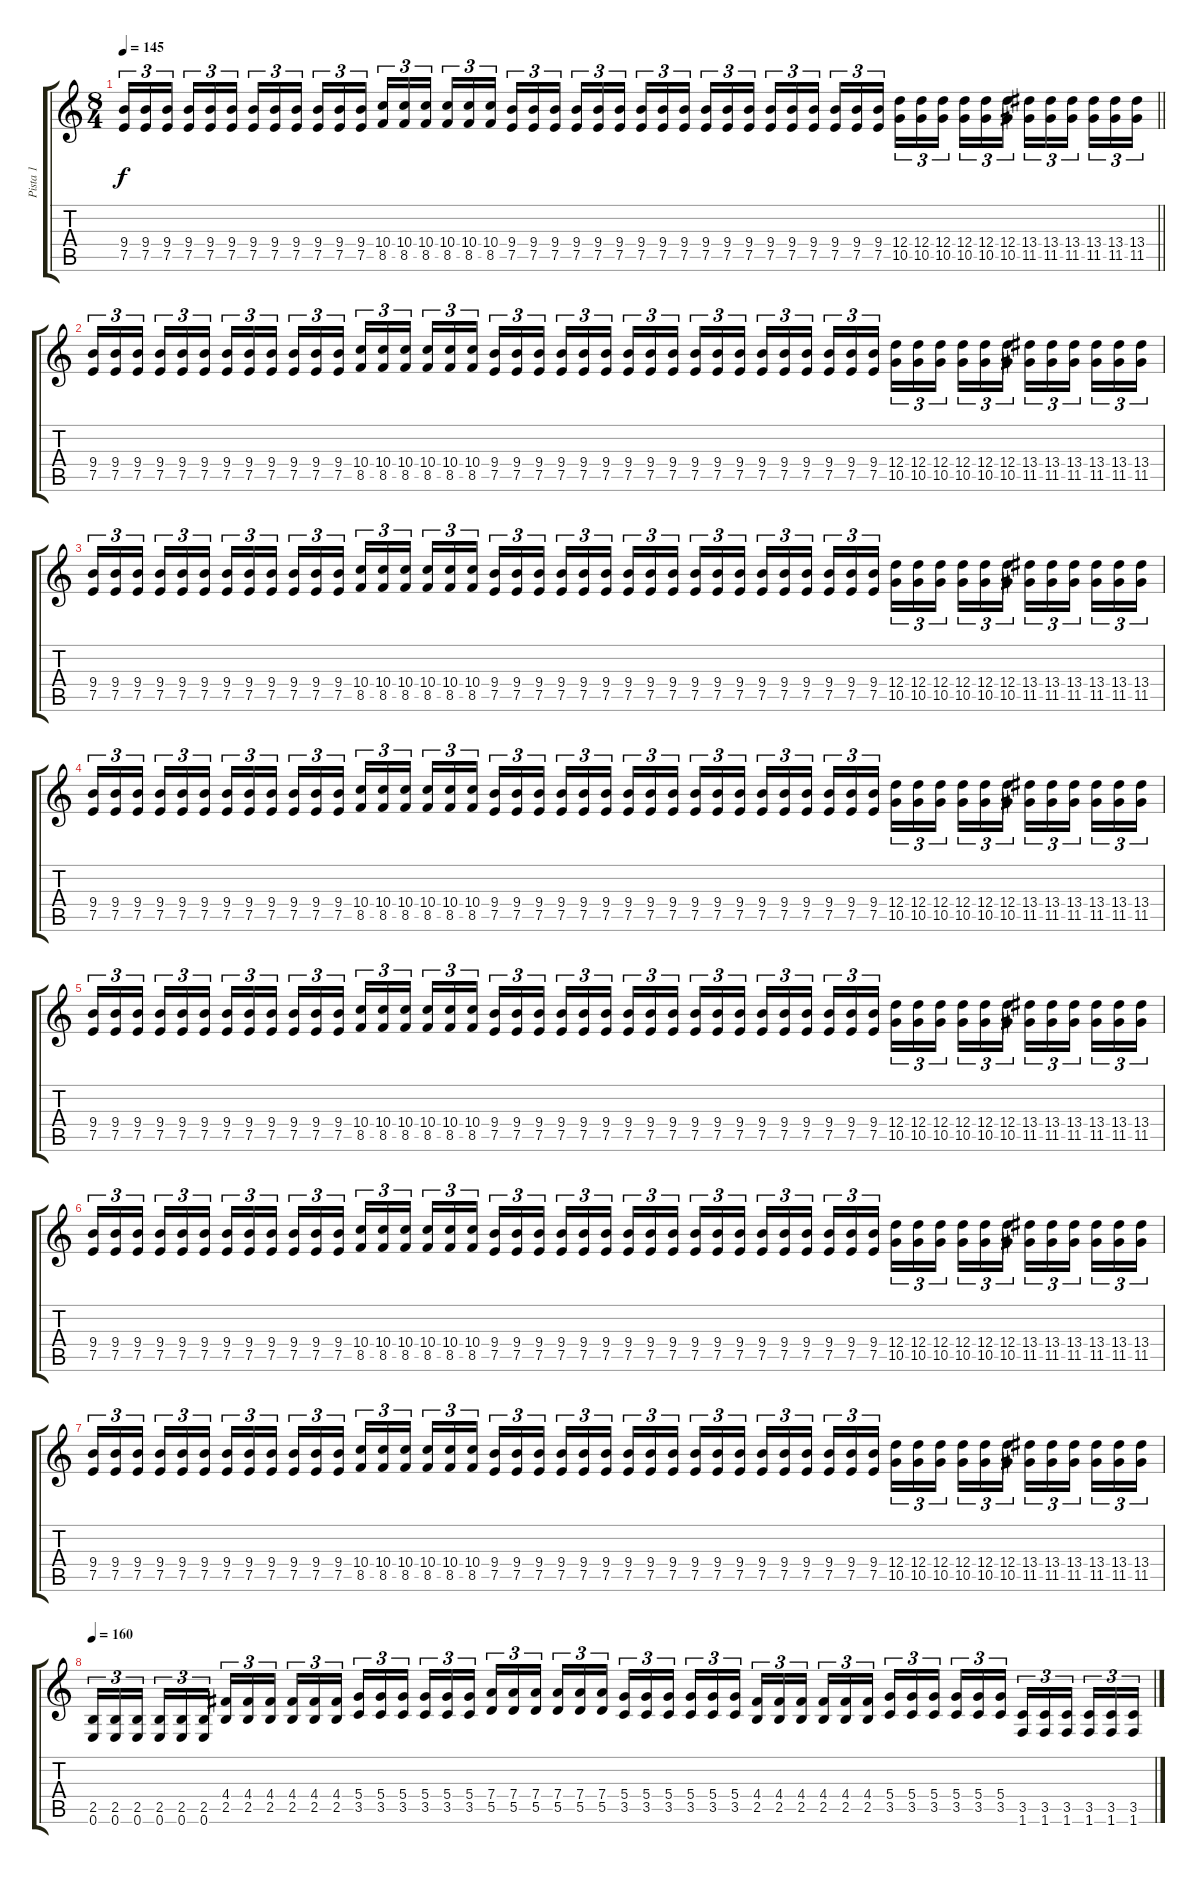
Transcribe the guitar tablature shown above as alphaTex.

\track ("Pista 1" "Pista 1") {instrument distortionguitar}
\staff {score tabs}
\tuning (E4 B3 G3 D3 A2 E2) {hide}
\ts (8 4)
\tempo 145
\clef g2
\barLineRight lightlight
\ks c
(9.4 7.5).16{tu (3 2) dy f} (9.4 7.5).16{tu (3 2)} (9.4 7.5).16{tu (3 2) beam splitsecondary} (9.4 7.5).16{tu (3 2)} (9.4 7.5).16{tu (3 2)} (9.4 7.5).16{tu (3 2)} (9.4 7.5).16{tu (3 2)} (9.4 7.5).16{tu (3 2)} (9.4 7.5).16{tu (3 2) beam splitsecondary} (9.4 7.5).16{tu (3 2)} (9.4 7.5).16{tu (3 2)} (9.4 7.5).16{tu (3 2)} (10.4 8.5).16{tu (3 2)} (10.4 8.5).16{tu (3 2)} (10.4 8.5).16{tu (3 2) beam splitsecondary} (10.4 8.5).16{tu (3 2)} (10.4 8.5).16{tu (3 2)} (10.4 8.5).16{tu (3 2)} (9.4 7.5).16{tu (3 2)} (9.4 7.5).16{tu (3 2)} (9.4 7.5).16{tu (3 2) beam splitsecondary} (9.4 7.5).16{tu (3 2)} (9.4 7.5).16{tu (3 2)} (9.4 7.5).16{tu (3 2)} (9.4 7.5).16{tu (3 2)} (9.4 7.5).16{tu (3 2)} (9.4 7.5).16{tu (3 2) beam splitsecondary} (9.4 7.5).16{tu (3 2)} (9.4 7.5).16{tu (3 2)} (9.4 7.5).16{tu (3 2)} (9.4 7.5).16{tu (3 2)} (9.4 7.5).16{tu (3 2)} (9.4 7.5).16{tu (3 2) beam splitsecondary} (9.4 7.5).16{tu (3 2)} (9.4 7.5).16{tu (3 2)} (9.4 7.5).16{tu (3 2)} (12.4 10.5).16{tu (3 2)} (12.4 10.5).16{tu (3 2)} (12.4 10.5).16{tu (3 2) beam splitsecondary} (12.4 10.5).16{tu (3 2)} (12.4 10.5).16{tu (3 2)} (12.4 10.5).16{tu (3 2)} (13.4 11.5).16{tu (3 2)} (13.4 11.5).16{tu (3 2)} (13.4 11.5).16{tu (3 2) beam splitsecondary} (13.4 11.5).16{tu (3 2)} (13.4 11.5).16{tu (3 2)} (13.4 11.5).16{tu (3 2)} |
(9.4 7.5).16{tu (3 2)} (9.4 7.5).16{tu (3 2)} (9.4 7.5).16{tu (3 2) beam splitsecondary} (9.4 7.5).16{tu (3 2)} (9.4 7.5).16{tu (3 2)} (9.4 7.5).16{tu (3 2)} (9.4 7.5).16{tu (3 2)} (9.4 7.5).16{tu (3 2)} (9.4 7.5).16{tu (3 2) beam splitsecondary} (9.4 7.5).16{tu (3 2)} (9.4 7.5).16{tu (3 2)} (9.4 7.5).16{tu (3 2)} (10.4 8.5).16{tu (3 2)} (10.4 8.5).16{tu (3 2)} (10.4 8.5).16{tu (3 2) beam splitsecondary} (10.4 8.5).16{tu (3 2)} (10.4 8.5).16{tu (3 2)} (10.4 8.5).16{tu (3 2)} (9.4 7.5).16{tu (3 2)} (9.4 7.5).16{tu (3 2)} (9.4 7.5).16{tu (3 2) beam splitsecondary} (9.4 7.5).16{tu (3 2)} (9.4 7.5).16{tu (3 2)} (9.4 7.5).16{tu (3 2)} (9.4 7.5).16{tu (3 2)} (9.4 7.5).16{tu (3 2)} (9.4 7.5).16{tu (3 2) beam splitsecondary} (9.4 7.5).16{tu (3 2)} (9.4 7.5).16{tu (3 2)} (9.4 7.5).16{tu (3 2)} (9.4 7.5).16{tu (3 2)} (9.4 7.5).16{tu (3 2)} (9.4 7.5).16{tu (3 2) beam splitsecondary} (9.4 7.5).16{tu (3 2)} (9.4 7.5).16{tu (3 2)} (9.4 7.5).16{tu (3 2)} (12.4 10.5).16{tu (3 2)} (12.4 10.5).16{tu (3 2)} (12.4 10.5).16{tu (3 2) beam splitsecondary} (12.4 10.5).16{tu (3 2)} (12.4 10.5).16{tu (3 2)} (12.4 10.5).16{tu (3 2)} (13.4 11.5).16{tu (3 2)} (13.4 11.5).16{tu (3 2)} (13.4 11.5).16{tu (3 2) beam splitsecondary} (13.4 11.5).16{tu (3 2)} (13.4 11.5).16{tu (3 2)} (13.4 11.5).16{tu (3 2)} |
(9.4 7.5).16{tu (3 2)} (9.4 7.5).16{tu (3 2)} (9.4 7.5).16{tu (3 2) beam splitsecondary} (9.4 7.5).16{tu (3 2)} (9.4 7.5).16{tu (3 2)} (9.4 7.5).16{tu (3 2)} (9.4 7.5).16{tu (3 2)} (9.4 7.5).16{tu (3 2)} (9.4 7.5).16{tu (3 2) beam splitsecondary} (9.4 7.5).16{tu (3 2)} (9.4 7.5).16{tu (3 2)} (9.4 7.5).16{tu (3 2)} (10.4 8.5).16{tu (3 2)} (10.4 8.5).16{tu (3 2)} (10.4 8.5).16{tu (3 2) beam splitsecondary} (10.4 8.5).16{tu (3 2)} (10.4 8.5).16{tu (3 2)} (10.4 8.5).16{tu (3 2)} (9.4 7.5).16{tu (3 2)} (9.4 7.5).16{tu (3 2)} (9.4 7.5).16{tu (3 2) beam splitsecondary} (9.4 7.5).16{tu (3 2)} (9.4 7.5).16{tu (3 2)} (9.4 7.5).16{tu (3 2)} (9.4 7.5).16{tu (3 2)} (9.4 7.5).16{tu (3 2)} (9.4 7.5).16{tu (3 2) beam splitsecondary} (9.4 7.5).16{tu (3 2)} (9.4 7.5).16{tu (3 2)} (9.4 7.5).16{tu (3 2)} (9.4 7.5).16{tu (3 2)} (9.4 7.5).16{tu (3 2)} (9.4 7.5).16{tu (3 2) beam splitsecondary} (9.4 7.5).16{tu (3 2)} (9.4 7.5).16{tu (3 2)} (9.4 7.5).16{tu (3 2)} (12.4 10.5).16{tu (3 2)} (12.4 10.5).16{tu (3 2)} (12.4 10.5).16{tu (3 2) beam splitsecondary} (12.4 10.5).16{tu (3 2)} (12.4 10.5).16{tu (3 2)} (12.4 10.5).16{tu (3 2)} (13.4 11.5).16{tu (3 2)} (13.4 11.5).16{tu (3 2)} (13.4 11.5).16{tu (3 2) beam splitsecondary} (13.4 11.5).16{tu (3 2)} (13.4 11.5).16{tu (3 2)} (13.4 11.5).16{tu (3 2)} |
(9.4 7.5).16{tu (3 2)} (9.4 7.5).16{tu (3 2)} (9.4 7.5).16{tu (3 2) beam splitsecondary} (9.4 7.5).16{tu (3 2)} (9.4 7.5).16{tu (3 2)} (9.4 7.5).16{tu (3 2)} (9.4 7.5).16{tu (3 2)} (9.4 7.5).16{tu (3 2)} (9.4 7.5).16{tu (3 2) beam splitsecondary} (9.4 7.5).16{tu (3 2)} (9.4 7.5).16{tu (3 2)} (9.4 7.5).16{tu (3 2)} (10.4 8.5).16{tu (3 2)} (10.4 8.5).16{tu (3 2)} (10.4 8.5).16{tu (3 2) beam splitsecondary} (10.4 8.5).16{tu (3 2)} (10.4 8.5).16{tu (3 2)} (10.4 8.5).16{tu (3 2)} (9.4 7.5).16{tu (3 2)} (9.4 7.5).16{tu (3 2)} (9.4 7.5).16{tu (3 2) beam splitsecondary} (9.4 7.5).16{tu (3 2)} (9.4 7.5).16{tu (3 2)} (9.4 7.5).16{tu (3 2)} (9.4 7.5).16{tu (3 2)} (9.4 7.5).16{tu (3 2)} (9.4 7.5).16{tu (3 2) beam splitsecondary} (9.4 7.5).16{tu (3 2)} (9.4 7.5).16{tu (3 2)} (9.4 7.5).16{tu (3 2)} (9.4 7.5).16{tu (3 2)} (9.4 7.5).16{tu (3 2)} (9.4 7.5).16{tu (3 2) beam splitsecondary} (9.4 7.5).16{tu (3 2)} (9.4 7.5).16{tu (3 2)} (9.4 7.5).16{tu (3 2)} (12.4 10.5).16{tu (3 2)} (12.4 10.5).16{tu (3 2)} (12.4 10.5).16{tu (3 2) beam splitsecondary} (12.4 10.5).16{tu (3 2)} (12.4 10.5).16{tu (3 2)} (12.4 10.5).16{tu (3 2)} (13.4 11.5).16{tu (3 2)} (13.4 11.5).16{tu (3 2)} (13.4 11.5).16{tu (3 2) beam splitsecondary} (13.4 11.5).16{tu (3 2)} (13.4 11.5).16{tu (3 2)} (13.4 11.5).16{tu (3 2)} |
(9.4 7.5).16{tu (3 2)} (9.4 7.5).16{tu (3 2)} (9.4 7.5).16{tu (3 2) beam splitsecondary} (9.4 7.5).16{tu (3 2)} (9.4 7.5).16{tu (3 2)} (9.4 7.5).16{tu (3 2)} (9.4 7.5).16{tu (3 2)} (9.4 7.5).16{tu (3 2)} (9.4 7.5).16{tu (3 2) beam splitsecondary} (9.4 7.5).16{tu (3 2)} (9.4 7.5).16{tu (3 2)} (9.4 7.5).16{tu (3 2)} (10.4 8.5).16{tu (3 2)} (10.4 8.5).16{tu (3 2)} (10.4 8.5).16{tu (3 2) beam splitsecondary} (10.4 8.5).16{tu (3 2)} (10.4 8.5).16{tu (3 2)} (10.4 8.5).16{tu (3 2)} (9.4 7.5).16{tu (3 2)} (9.4 7.5).16{tu (3 2)} (9.4 7.5).16{tu (3 2) beam splitsecondary} (9.4 7.5).16{tu (3 2)} (9.4 7.5).16{tu (3 2)} (9.4 7.5).16{tu (3 2)} (9.4 7.5).16{tu (3 2)} (9.4 7.5).16{tu (3 2)} (9.4 7.5).16{tu (3 2) beam splitsecondary} (9.4 7.5).16{tu (3 2)} (9.4 7.5).16{tu (3 2)} (9.4 7.5).16{tu (3 2)} (9.4 7.5).16{tu (3 2)} (9.4 7.5).16{tu (3 2)} (9.4 7.5).16{tu (3 2) beam splitsecondary} (9.4 7.5).16{tu (3 2)} (9.4 7.5).16{tu (3 2)} (9.4 7.5).16{tu (3 2)} (12.4 10.5).16{tu (3 2)} (12.4 10.5).16{tu (3 2)} (12.4 10.5).16{tu (3 2) beam splitsecondary} (12.4 10.5).16{tu (3 2)} (12.4 10.5).16{tu (3 2)} (12.4 10.5).16{tu (3 2)} (13.4 11.5).16{tu (3 2)} (13.4 11.5).16{tu (3 2)} (13.4 11.5).16{tu (3 2) beam splitsecondary} (13.4 11.5).16{tu (3 2)} (13.4 11.5).16{tu (3 2)} (13.4 11.5).16{tu (3 2)} |
(9.4 7.5).16{tu (3 2)} (9.4 7.5).16{tu (3 2)} (9.4 7.5).16{tu (3 2) beam splitsecondary} (9.4 7.5).16{tu (3 2)} (9.4 7.5).16{tu (3 2)} (9.4 7.5).16{tu (3 2)} (9.4 7.5).16{tu (3 2)} (9.4 7.5).16{tu (3 2)} (9.4 7.5).16{tu (3 2) beam splitsecondary} (9.4 7.5).16{tu (3 2)} (9.4 7.5).16{tu (3 2)} (9.4 7.5).16{tu (3 2)} (10.4 8.5).16{tu (3 2)} (10.4 8.5).16{tu (3 2)} (10.4 8.5).16{tu (3 2) beam splitsecondary} (10.4 8.5).16{tu (3 2)} (10.4 8.5).16{tu (3 2)} (10.4 8.5).16{tu (3 2)} (9.4 7.5).16{tu (3 2)} (9.4 7.5).16{tu (3 2)} (9.4 7.5).16{tu (3 2) beam splitsecondary} (9.4 7.5).16{tu (3 2)} (9.4 7.5).16{tu (3 2)} (9.4 7.5).16{tu (3 2)} (9.4 7.5).16{tu (3 2)} (9.4 7.5).16{tu (3 2)} (9.4 7.5).16{tu (3 2) beam splitsecondary} (9.4 7.5).16{tu (3 2)} (9.4 7.5).16{tu (3 2)} (9.4 7.5).16{tu (3 2)} (9.4 7.5).16{tu (3 2)} (9.4 7.5).16{tu (3 2)} (9.4 7.5).16{tu (3 2) beam splitsecondary} (9.4 7.5).16{tu (3 2)} (9.4 7.5).16{tu (3 2)} (9.4 7.5).16{tu (3 2)} (12.4 10.5).16{tu (3 2)} (12.4 10.5).16{tu (3 2)} (12.4 10.5).16{tu (3 2) beam splitsecondary} (12.4 10.5).16{tu (3 2)} (12.4 10.5).16{tu (3 2)} (12.4 10.5).16{tu (3 2)} (13.4 11.5).16{tu (3 2)} (13.4 11.5).16{tu (3 2)} (13.4 11.5).16{tu (3 2) beam splitsecondary} (13.4 11.5).16{tu (3 2)} (13.4 11.5).16{tu (3 2)} (13.4 11.5).16{tu (3 2)} |
(9.4 7.5).16{tu (3 2)} (9.4 7.5).16{tu (3 2)} (9.4 7.5).16{tu (3 2) beam splitsecondary} (9.4 7.5).16{tu (3 2)} (9.4 7.5).16{tu (3 2)} (9.4 7.5).16{tu (3 2)} (9.4 7.5).16{tu (3 2)} (9.4 7.5).16{tu (3 2)} (9.4 7.5).16{tu (3 2) beam splitsecondary} (9.4 7.5).16{tu (3 2)} (9.4 7.5).16{tu (3 2)} (9.4 7.5).16{tu (3 2)} (10.4 8.5).16{tu (3 2)} (10.4 8.5).16{tu (3 2)} (10.4 8.5).16{tu (3 2) beam splitsecondary} (10.4 8.5).16{tu (3 2)} (10.4 8.5).16{tu (3 2)} (10.4 8.5).16{tu (3 2)} (9.4 7.5).16{tu (3 2)} (9.4 7.5).16{tu (3 2)} (9.4 7.5).16{tu (3 2) beam splitsecondary} (9.4 7.5).16{tu (3 2)} (9.4 7.5).16{tu (3 2)} (9.4 7.5).16{tu (3 2)} (9.4 7.5).16{tu (3 2)} (9.4 7.5).16{tu (3 2)} (9.4 7.5).16{tu (3 2) beam splitsecondary} (9.4 7.5).16{tu (3 2)} (9.4 7.5).16{tu (3 2)} (9.4 7.5).16{tu (3 2)} (9.4 7.5).16{tu (3 2)} (9.4 7.5).16{tu (3 2)} (9.4 7.5).16{tu (3 2) beam splitsecondary} (9.4 7.5).16{tu (3 2)} (9.4 7.5).16{tu (3 2)} (9.4 7.5).16{tu (3 2)} (12.4 10.5).16{tu (3 2)} (12.4 10.5).16{tu (3 2)} (12.4 10.5).16{tu (3 2) beam splitsecondary} (12.4 10.5).16{tu (3 2)} (12.4 10.5).16{tu (3 2)} (12.4 10.5).16{tu (3 2)} (13.4 11.5).16{tu (3 2)} (13.4 11.5).16{tu (3 2)} (13.4 11.5).16{tu (3 2) beam splitsecondary} (13.4 11.5).16{tu (3 2)} (13.4 11.5).16{tu (3 2)} (13.4 11.5).16{tu (3 2)} |
\tempo 160
(2.5 0.6).16{tu (3 2)} (2.5 0.6).16{tu (3 2)} (2.5 0.6).16{tu (3 2) beam splitsecondary} (2.5 0.6).16{tu (3 2)} (2.5 0.6).16{tu (3 2)} (2.5 0.6).16{tu (3 2)} (4.4 2.5).16{tu (3 2)} (4.4 2.5).16{tu (3 2)} (4.4 2.5).16{tu (3 2) beam splitsecondary} (4.4 2.5).16{tu (3 2)} (4.4 2.5).16{tu (3 2)} (4.4 2.5).16{tu (3 2)} (5.4 3.5).16{tu (3 2)} (5.4 3.5).16{tu (3 2)} (5.4 3.5).16{tu (3 2) beam splitsecondary} (5.4 3.5).16{tu (3 2)} (5.4 3.5).16{tu (3 2)} (5.4 3.5).16{tu (3 2)} (7.4 5.5).16{tu (3 2)} (7.4 5.5).16{tu (3 2)} (7.4 5.5).16{tu (3 2) beam splitsecondary} (7.4 5.5).16{tu (3 2)} (7.4 5.5).16{tu (3 2)} (7.4 5.5).16{tu (3 2)} (5.4 3.5).16{tu (3 2)} (5.4 3.5).16{tu (3 2)} (5.4 3.5).16{tu (3 2) beam splitsecondary} (5.4 3.5).16{tu (3 2)} (5.4 3.5).16{tu (3 2)} (5.4 3.5).16{tu (3 2)} (4.4 2.5).16{tu (3 2)} (4.4 2.5).16{tu (3 2)} (4.4 2.5).16{tu (3 2) beam splitsecondary} (4.4 2.5).16{tu (3 2)} (4.4 2.5).16{tu (3 2)} (4.4 2.5).16{tu (3 2)} (5.4 3.5).16{tu (3 2)} (5.4 3.5).16{tu (3 2)} (5.4 3.5).16{tu (3 2) beam splitsecondary} (5.4 3.5).16{tu (3 2)} (5.4 3.5).16{tu (3 2)} (5.4 3.5).16{tu (3 2)} (3.5 1.6).16{tu (3 2)} (3.5 1.6).16{tu (3 2)} (3.5 1.6).16{tu (3 2) beam splitsecondary} (3.5 1.6).16{tu (3 2)} (3.5 1.6).16{tu (3 2)} (3.5 1.6).16{tu (3 2)}
